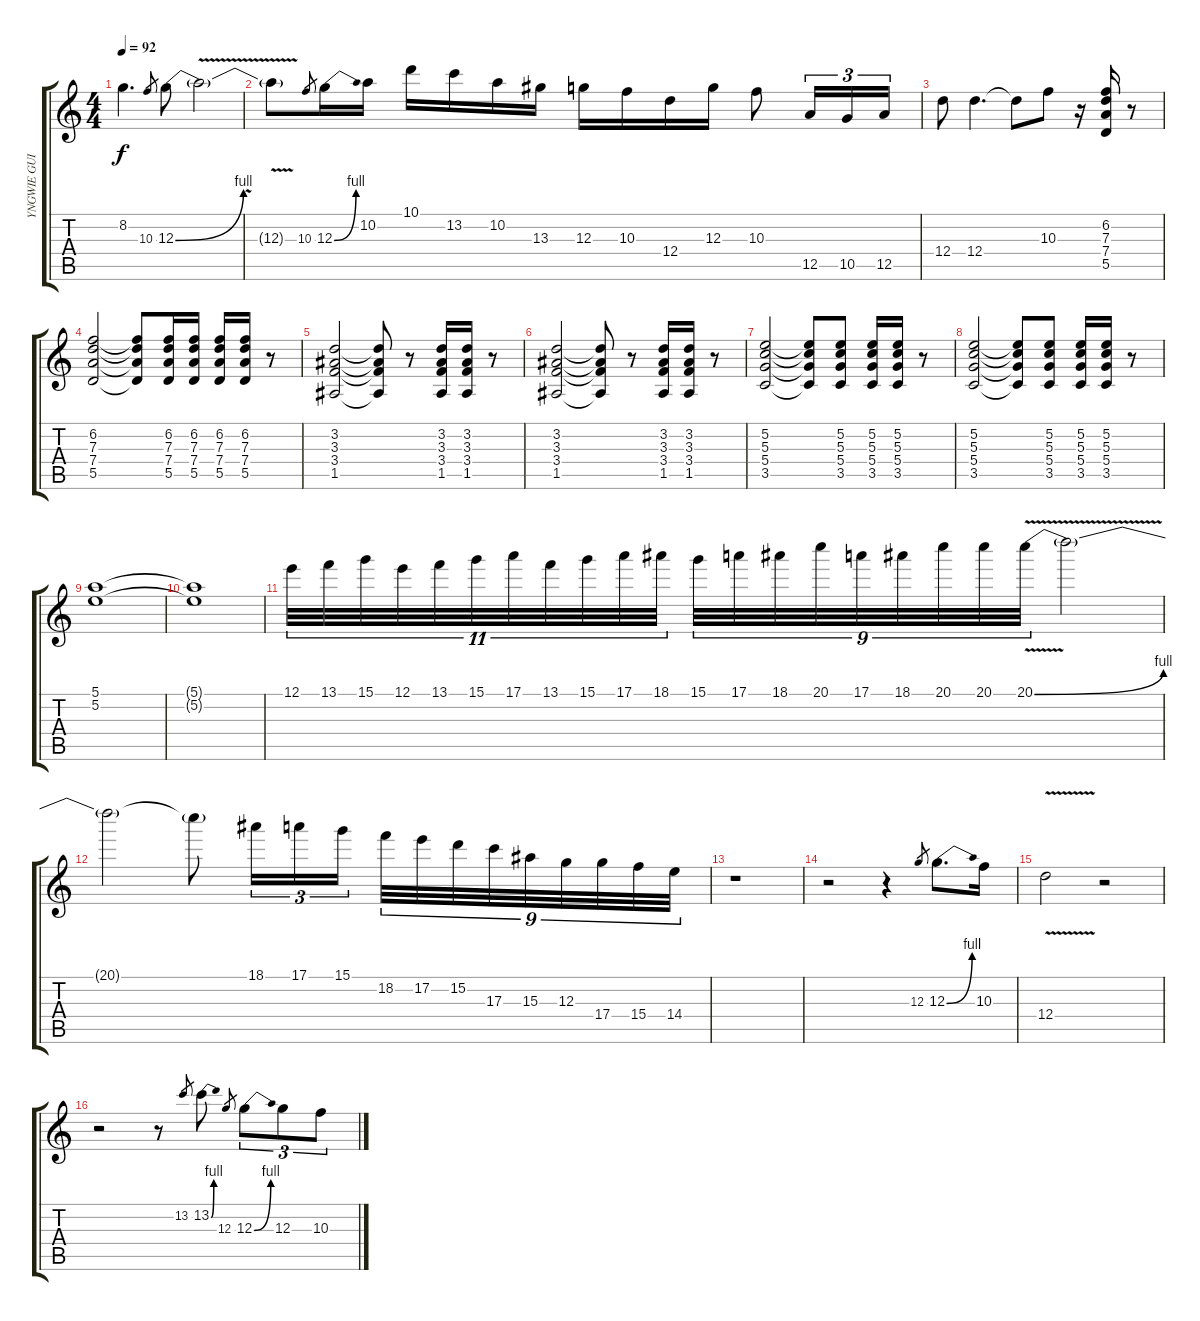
\track ("YNGWIE GUITAR 2" "YNGWIE GUI") {instrument overdrivenguitar}
\staff {score tabs}
\tuning (E4 B3 G3 D3 A2 E2) {hide}
\ts (4 4)
\tempo 92
\clef g2
\ks c
8.2.4{d dy f} 10.3.8{gr} 12.3{be (bend 0 0 60 4)}.8 12.3{v t}.2 |
12.3{t}.8 10.3.8{gr} 12.3{be (bend 0 0 60 4)}.16 10.2.16 10.1.16 13.2.16 10.2.16 13.3.16 12.3.16 10.3.16 12.4.16 12.3.16 10.3.8 12.5.16{tu (3 2)} 10.5.16{tu (3 2)} 12.5.16{tu (3 2)} |
12.4.8 12.4.4{d} 12.4{t}.8 10.3.8 r.16 (6.2 7.3 7.4 5.5).16 r.8 |
(6.2 7.3 7.4 5.5).2 (6.2{t} 7.3{t} 7.4{t} 5.5{t}).8 (6.2 7.3 7.4 5.5).16 (6.2 7.3 7.4 5.5).16 (6.2 7.3 7.4 5.5).16 (6.2 7.3 7.4 5.5).16 r.8 |
(3.2 3.3 3.4 1.5).2 (3.2{t} 3.3{t} 3.4{t} 1.5{t}).8 r.8 (3.2 3.3 3.4 1.5).16 (3.2 3.3 3.4 1.5).16 r.8 |
(3.2 3.3 3.4 1.5).2 (3.2{t} 3.3{t} 3.4{t} 1.5{t}).8 r.8 (3.2 3.3 3.4 1.5).16 (3.2 3.3 3.4 1.5).16 r.8 |
(5.2 5.3 5.4 3.5).2 (5.2{t} 5.3{t} 5.4{t} 3.5{t}).8 (5.2 5.3 5.4 3.5).8 (5.2 5.3 5.4 3.5).16 (5.2 5.3 5.4 3.5).16 r.8 |
(5.2 5.3 5.4 3.5).2 (5.2{t} 5.3{t} 5.4{t} 3.5{t}).8 (5.2 5.3 5.4 3.5).8 (5.2 5.3 5.4 3.5).16 (5.2 5.3 5.4 3.5).16 r.8 |
(5.1 5.2).1 |
(5.1{t} 5.2{t}).1 |
12.1.32{tu (11 8)} 13.1.32{tu (11 8)} 15.1.32{tu (11 8)} 12.1.32{tu (11 8)} 13.1.32{tu (11 8)} 15.1.32{tu (11 8)} 17.1.32{tu (11 8)} 13.1.32{tu (11 8)} 15.1.32{tu (11 8)} 17.1.32{tu (11 8)} 18.1.32{tu (11 8)} 15.1.32{tu (9 8)} 17.1.32{tu (9 8)} 18.1.32{tu (9 8)} 20.1.32{tu (9 8)} 17.1.32{tu (9 8)} 18.1.32{tu (9 8)} 20.1.32{tu (9 8)} 20.1.32{tu (9 8)} 20.1{be (bend 0 0 60 4) v}.32{tu (9 8)} 20.1{t}.2 |
20.1{t}.2 20.1{t}.8 18.1.16{tu (3 2)} 17.1.16{tu (3 2)} 15.1.16{tu (3 2)} 18.2.32{tu (9 8)} 17.2.32{tu (9 8)} 15.2.32{tu (9 8)} 17.3.32{tu (9 8)} 15.3.32{tu (9 8)} 12.3.32{tu (9 8)} 17.4.32{tu (9 8)} 15.4.32{tu (9 8)} 14.4.32{tu (9 8)} |
r.1 |
r.2 r.4 12.3.8{gr} 12.3{be (bend 0 0 60 4)}.8{d} 10.3.16 |
12.4{v}.2 r.2 |
r.2 r.8 13.2.8{gr} 13.2{be (bend 0 0 60 4)}.8 12.3.8{gr} 12.3{be (bend 0 0 60 4)}.8{tu (3 2)} 12.3.8{tu (3 2)} 10.3.8{tu (3 2)}
